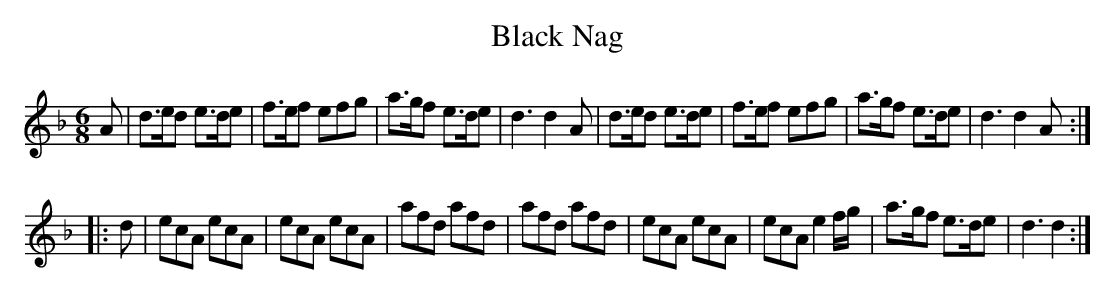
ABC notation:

X:1
T:Black Nag
M:6/8
L:1/8
K:Dm
A |\
d>ed e>de | f>ef efg | a>gf e>de | d3 d2 A |\
d>ed e>de | f>ef efg | a>gf e>de | d3 d2 A :|
|: d |\
ecA ecA | ecA ecA | afd afd | afd afd |\
ecA ecA | ecA e2 f/2g/2 | a>gf e>de | d3 d2 :|
